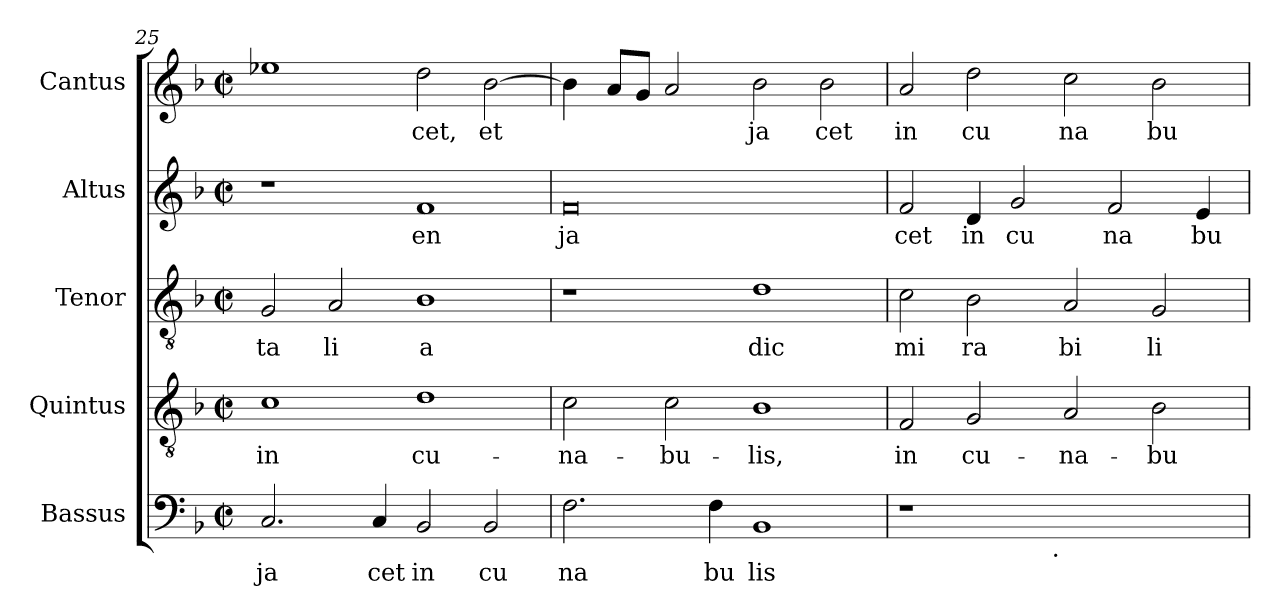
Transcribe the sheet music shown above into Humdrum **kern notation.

**kern	**text	**kern	**text	**kern	**text	**kern	**text	**kern	**text
*part5	*part5	*part4	*part4	*part3	*part3	*part2	*part2	*part1	*part1
*staff5	*staff5	*staff4	*staff4	*staff3	*staff3	*staff2	*staff2	*staff1	*staff1
*I"Bassus	*	*I"Quintus	*	*I"Tenor	*	*I"Altus	*	*I"Cantus	*
*clefF4	*	*clefGv2	*	*clefGv2	*	*clefG2	*	*clefG2	*
*k[b-]	*	*k[b-]	*	*k[b-]	*	*k[b-]	*	*k[b-]	*
*F:	*	*F:	*	*F:	*	*F:	*	*F:	*
*M2/2	*	*M2/2	*	*M2/2	*	*M2/2	*	*M2/2	*
*met(c|)	*	*met(c|)	*	*met(c|)	*	*met(c|)	*	*met(c|)	*
=25	=25	=25	=25	=25	=25	=25	=25	=25	=25
!	!LO:LY:b:cj	!	!LO:LY:b:cj	!	!LO:LY:b:cj	!	!	!	!LO:LY:b:cj
2.C/	ja	1c	in	2G/	ta	1r	.	1ee-	.
!	!	!	!	!	!LO:LY:b:cj	!	!	!	!
.	.	.	.	2A/	li	.	.	.	.
!	!LO:LY:b:cj	!	!	!	!	!	!	!	!
4C/	cet	.	.	.	.	.	.	.	.
!	!LO:LY:b:cj	!	!LO:LY:b:cj	!	!LO:LY:b:cj	!	!LO:LY:b:cj	!	!LO:LY:b:cj
2BB-/	in	1d	cu-	1B-	a	1f	en	2dd\	cet,
!	!LO:LY:b:cj	!	!	!	!	!	!	!	!LO:LY:b:cj
2BB-/	cu	.	.	.	.	.	.	[>2b-\	et
=26	=26	=26	=26	=26	=26	=26	=26	=26	=26
!	!LO:LY:b:cj	!	!LO:LY:b:cj	!	!	!	!LO:LY:b:cj	!	!LO:LY:b:cj
2.F\	na	2c\	-na-	1r	.	0f	ja	4b-\]	.
!	!	!	!	!	!	!	!	!	!LO:LY:b:cj
.	.	.	.	.	.	.	.	8a/L	.
!	!	!	!	!	!	!	!	!	!LO:LY:b:cj
.	.	.	.	.	.	.	.	8g/J	.
!	!	!	!LO:LY:b:cj	!	!	!	!	!	!LO:LY:b:cj
.	.	2c\	-bu-	.	.	.	.	2a/	.
!	!LO:LY:b:cj	!	!	!	!	!	!	!	!
4F\	bu	.	.	.	.	.	.	.	.
!	!LO:LY:b:cj	!	!LO:LY:b:cj	!	!LO:LY:b:cj	!	!	!	!LO:LY:b:cj
1BB-	lis	1B-	-lis,	1d	dic	.	.	2b-\	ja
!	!	!	!	!	!	!	!	!	!LO:LY:b:cj
.	.	.	.	.	.	.	.	2b-\	cet
!!LO:PB:g=z
=27	=27	=27	=27	=27	=27	=27	=27	=27	=27
!	!	!	!LO:LY:b:cj	!	!LO:LY:b:cj	!	!LO:LY:b:cj	!	!LO:LY:b:cj
*^	*	*	*	*	*	*	*	*	*
1r	2ryy	.	2F/	in	2c\	mi	2f/	cet	2a/	in
!	!	!	!	!LO:LY:b:cj	!	!LO:LY:b:cj	!	!LO:LY:b:cj	!	!LO:LY:b:cj
.	4...ryy	.	2G/	cu-	2B-\	ra	4d/	in	2dd\	cu
!	!	!	!	!	!	!	!	!LO:LY:b:cj	!	!
.	.	.	.	.	.	.	2g/	cu	.	.
!	!LO:TX:b:t=.	!	!	!	!	!	!	!	!	!
.	1ryy	.	.	.	.	.	.	.	.	.
!	!	!	!	!LO:LY:b:cj	!	!LO:LY:b:cj	!	!	!	!LO:LY:b:cj
1ryy	.	.	2A/	-na-	2A/	bi	.	.	2cc\	na
!	!	!	!	!	!	!	!	!LO:LY:b:cj	!	!
.	.	.	.	.	.	.	2f/	na	.	.
!	!	!	!	!LO:LY:b:cj	!	!LO:LY:b:cj	!	!	!	!LO:LY:b:cj
.	.	.	2B-\	-bu-	2G/	li	.	.	2b-\	bu
!	!	!	!	!	!	!	!	!LO:LY:b:cj	!	!
.	.	.	.	.	.	.	4e/	bu	.	.
.	32ryy	.	.	.	.	.	.	.	.	.
*v	*v	*	*	*	*	*	*	*	*	*
=	=	=	=	=	=	=	=	=	=
*-	*-	*-	*-	*-	*-	*-	*-	*-	*-
